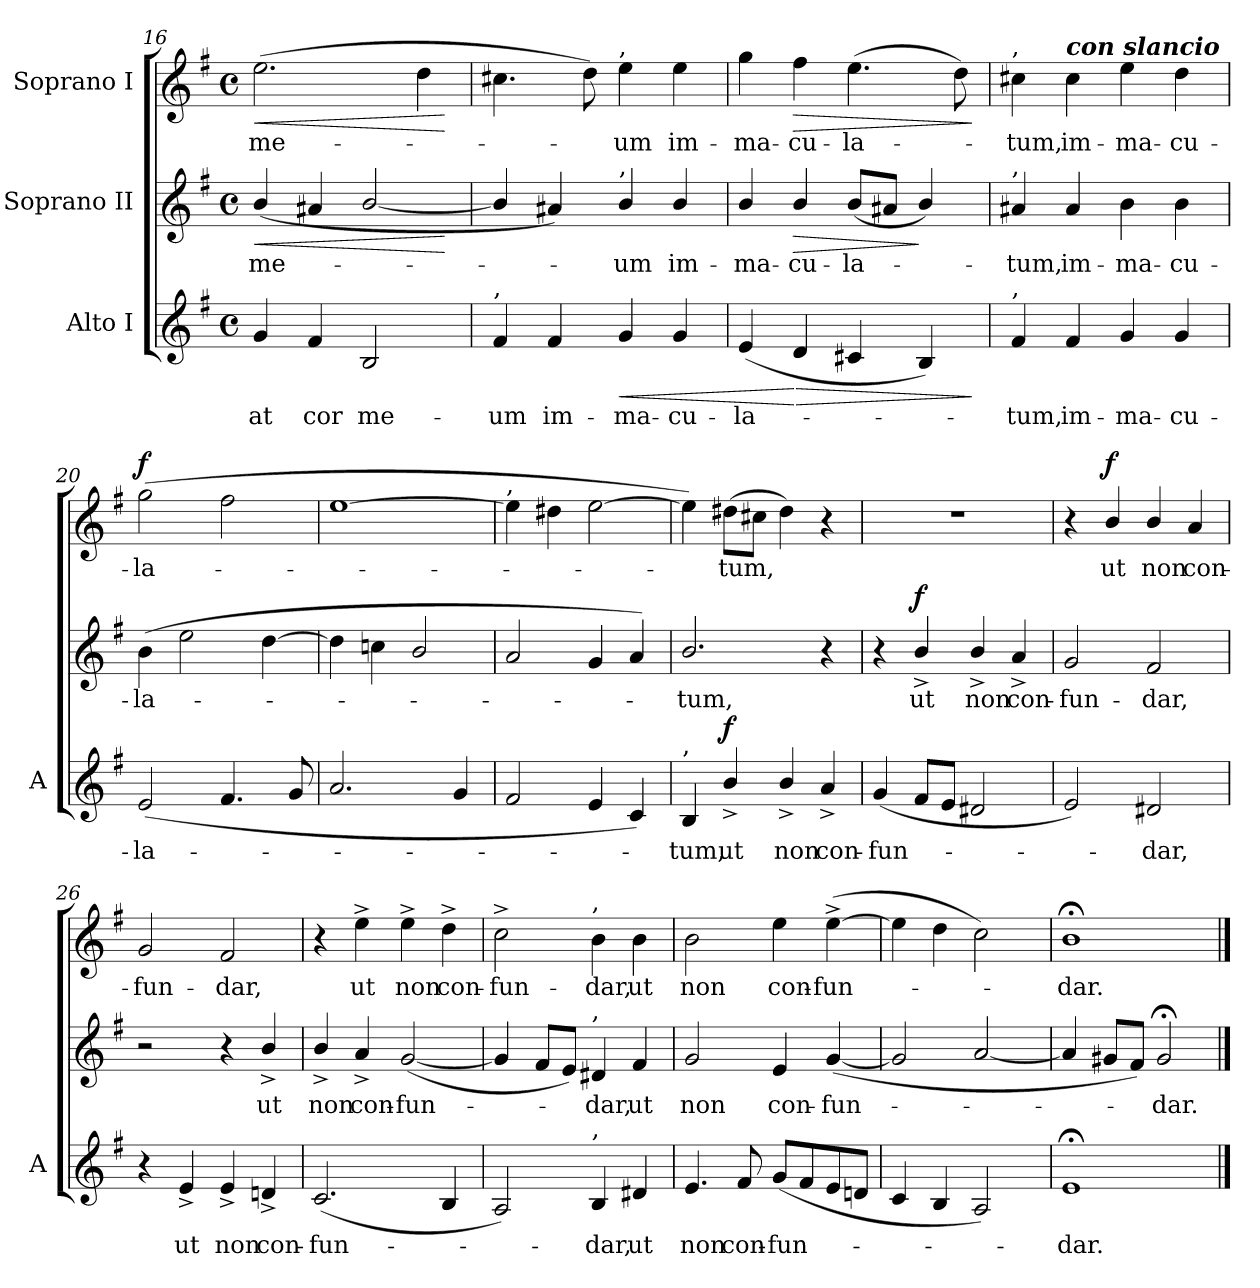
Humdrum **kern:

**kern	**text	**dynam	**kern	**text	**dynam	**kern	**text	**dynam
*part3	*part3	*part3	*part2	*part2	*part2	*part1	*part1	*part1
*staff3	*staff3	*staff3	*staff2	*staff2	*staff2	*staff1	*staff1	*staff1
*I"Alto I	*	*	*I"Soprano II	*	*	*I"Soprano I	*	*
*I'A	*	*	*	*	*	*	*	*
!!LO:LB:g=z
*clefG2	*	*	*clefG2	*	*	*clefG2	*	*
*k[f#]	*	*	*k[f#]	*	*	*k[f#]	*	*
*G:	*	*	*G:	*	*	*G:	*	*
*M4/4	*	*	*M4/4	*	*	*M4/4	*	*
*met(c)	*	*	*met(c)	*	*	*met(c)	*	*
=16	=16	=16	=16	=16	=16	=16	=16	=16
!	!LO:LY:b	!	!	!LO:LY:b	!LO:HP:b	!	!LO:LY:b	!LO:HP:b
4g	-at	.	(<4b/	me-	<	(>2.ee	me-	<
!	!LO:LY:b	!	!	!	!	!	!	!
4f#	cor	.	4a#X	.	.	.	.	.
!	!LO:LY:b	!	!	!	!	!	!	!
2B	me-	.	[2b/	.	.	.	.	.
.	.	.	.	.	.	4dd	.	.
.	.	.	.	.	[	.	.	[
=17	=17	=17	=17	=17	=17	=17	=17	=17
!LO:TX:a:t=,	!	!	!	!	!	!	!	!
!	!LO:LY:b	!	!	!	!	!	!	!
4f#	-um	.	4b/]	.	.	4.cc#X	.	.
!	!LO:LY:b	!	!	!	!	!	!	!
4f#	im-	.	4a#X)	.	.	.	.	.
.	.	.	.	.	.	8dd)	.	.
!	!	!	!	!	!	!LO:TX:a:t=,	!	!
!	!	!	!LO:TX:a:t=,	!	!	!	!	!
!	!LO:LY:b	!LO:HP:b	!	!LO:LY:b	!	!	!LO:LY:b	!
4g	-ma-	<	4b/	um	.	4ee	um	.
!	!LO:LY:b	!	!	!LO:LY:b	!	!	!LO:LY:b	!
4g	-cu-	.	4b/	im-	.	4ee	im-	.
=18	=18	=18	=18	=18	=18	=18	=18	=18
!	!LO:LY:b	!	!	!LO:LY:b	!	!	!LO:LY:b	!
(<4e	-la-	.	4b/	-ma-	.	4gg	-ma-	.
!	!	!LO:HP:n=1:b	!	!LO:LY:b	!LO:HP:b	!	!LO:LY:b	!LO:HP:b
4d	.	[ >	4b/	-cu-	>	4ff#	-cu-	>
!	!	!	!	!LO:LY:b	!	!	!LO:LY:b	!
4c#X	.	.	(<8bL	-la-	.	(>4.ee	-la-	.
.	.	.	8a#XJ	.	.	.	.	.
4B)	.	.	4b/)	.	]	.	.	.
.	.	.	.	.	.	8dd)	.	.
.	.	]	.	.	.	.	.	]
=19	=19	=19	=19	=19	=19	=19	=19	=19
!	!	!	!	!	!	!LO:TX:a:t=,	!	!
!	!	!	!LO:TX:a:t=,	!	!	!	!	!
!LO:TX:a:t=,	!	!	!	!	!	!	!	!
!	!LO:LY:b	!	!	!LO:LY:b	!	!	!LO:LY:b	!
4f#	tum,	.	4a#X	tum,	.	4cc#X	tum,	.
!	!	!	!	!	!	!LO:TX:a:Bi:t=con slancio	!	!
!	!LO:LY:b	!	!	!LO:LY:b	!	!	!LO:LY:b	!
4f#	im-	.	4a#	im-	.	4cc#	im-	.
!	!LO:LY:b	!	!	!LO:LY:b	!	!	!LO:LY:b	!
4g	-ma-	.	4b	-ma-	.	4ee	-ma-	.
!	!LO:LY:b	!	!	!LO:LY:b	!	!	!LO:LY:b	!
4g	-cu-	.	4b	-cu-	.	4dd	-cu-	.
=20	=20	=20	=20	=20	=20	=20	=20	=20
!	!LO:LY:b	!	!	!LO:LY:b	!	!	!LO:LY:b	!LO:DY:b
(<2e	-la-	.	(>4b	-la-	.	(>2gg	la-	f
.	.	.	2ee	.	.	.	.	.
4.f#	.	.	.	.	.	2ff#	.	.
.	.	.	[4dd	.	.	.	.	.
8g	.	.	.	.	.	.	.	.
!!LO:LB:g=z
=21	=21	=21	=21	=21	=21	=21	=21	=21
2.a	.	.	4dd]	.	.	[1ee	.	.
.	.	.	4ccn	.	.	.	.	.
.	.	.	2b/	.	.	.	.	.
4g	.	.	.	.	.	.	.	.
=22	=22	=22	=22	=22	=22	=22	=22	=22
!	!	!	!	!	!	!LO:TX:a:t=,	!	!
2f#	.	.	2a	.	.	4ee]	.	.
.	.	.	.	.	.	4dd#X	.	.
4e	.	.	4g	.	.	[2ee	.	.
4c)	.	.	4a)	.	.	.	.	.
=23	=23	=23	=23	=23	=23	=23	=23	=23
!LO:TX:a:t=,	!	!	!	!	!	!	!	!
!	!LO:LY:b	!	!	!LO:LY:b	!	!	!	!
4B	tum,	.	2.b/	tum,	.	4ee])	.	.
!	!LO:LY:b	!LO:DY:b	!	!	!	!	!LO:LY:b	!
4b^/	ut	f	.	.	.	(>8dd#XL	tum,	.
.	.	.	.	.	.	8cc#XJ	.	.
!	!LO:LY:b	!	!	!	!	!	!	!
4b^/	non	.	.	.	.	4dd#)	.	.
!	!LO:LY:b	!	!	!	!	!	!	!
4a^	con-	.	4r	.	.	4r	.	.
=24	=24	=24	=24	=24	=24	=24	=24	=24
!	!LO:LY:b	!	!	!	!	!	!	!
(<4g	-fun-	.	4r	.	.	1r	.	.
!	!	!	!	!LO:LY:b	!LO:DY:b	!	!	!
8f#L	.	.	4b^/	ut	f	.	.	.
8eJ	.	.	.	.	.	.	.	.
!	!	!	!	!LO:LY:b	!	!	!	!
2d#X	.	.	4b^/	non	.	.	.	.
!	!	!	!	!LO:LY:b	!	!	!	!
.	.	.	4a^	con-	.	.	.	.
=25	=25	=25	=25	=25	=25	=25	=25	=25
!	!	!	!	!LO:LY:b	!	!	!	!
2e)	.	.	2g	-fun-	.	4r	.	.
!	!	!	!	!	!	!	!LO:LY:b	!LO:DY:b
.	.	.	.	.	.	4b/	ut	f
!	!LO:LY:b	!	!	!LO:LY:b	!	!	!LO:LY:b	!
2d#X	dar,	.	2f#	-dar,	.	4b/	non	.
!	!	!	!	!	!	!	!LO:LY:b	!
.	.	.	.	.	.	4a	con-	.
!!LO:LB:g=z
=26	=26	=26	=26	=26	=26	=26	=26	=26
!	!	!	!	!	!	!	!LO:LY:b	!
4r	.	.	2r	.	.	2g	-fun-	.
!	!LO:LY:b	!	!	!	!	!	!	!
4e^	ut	.	.	.	.	.	.	.
!	!LO:LY:b	!	!	!	!	!	!LO:LY:b	!
4e^	non	.	4r	.	.	2f#	-dar,	.
!	!LO:LY:b	!	!	!LO:LY:b	!	!	!	!
4dn^	con-	.	4b^/	ut	.	.	.	.
=27	=27	=27	=27	=27	=27	=27	=27	=27
!	!LO:LY:b	!	!	!LO:LY:b	!	!	!	!
(<2.c	-fun-	.	4b^/	non	.	4r	.	.
!	!	!	!	!LO:LY:b	!	!	!LO:LY:b	!
.	.	.	4a^	con-	.	4ee^	ut	.
!	!	!	!	!LO:LY:b	!	!	!LO:LY:b	!
.	.	.	(<[2g	-fun-	.	4ee^	non	.
!	!	!	!	!	!	!	!LO:LY:b	!
4B	.	.	.	.	.	4dd^	con-	.
=28	=28	=28	=28	=28	=28	=28	=28	=28
!	!	!	!	!	!	!	!LO:LY:b	!
2A)	.	.	4g]	.	.	2cc^	-fun-	.
.	.	.	8f#L	.	.	.	.	.
.	.	.	8eJ)	.	.	.	.	.
!	!	!	!	!	!	!LO:TX:a:t=,	!	!
!	!	!	!LO:TX:a:t=,	!	!	!	!	!
!LO:TX:a:t=,	!	!	!	!	!	!	!	!
!	!LO:LY:b	!	!	!LO:LY:b	!	!	!LO:LY:b	!
4B	dar,	.	4d#X	dar,	.	4b	-dar,	.
!	!LO:LY:b	!	!	!LO:LY:b	!	!	!LO:LY:b	!
4d#X	ut	.	4f#	ut	.	4b	ut	.
=29	=29	=29	=29	=29	=29	=29	=29	=29
!	!LO:LY:b	!	!	!LO:LY:b	!	!	!LO:LY:b	!
4.e	non	.	2g	non	.	2b	non	.
!	!LO:LY:b	!	!	!	!	!	!	!
8f#	con-	.	.	.	.	.	.	.
!	!LO:LY:b	!	!	!LO:LY:b	!	!	!LO:LY:b	!
(<8gL	-fun-	.	4e	con-	.	4ee	con-	.
8f#	.	.	.	.	.	.	.	.
!	!	!	!	!LO:LY:b	!	!	!LO:LY:b	!
8e	.	.	(<[4g	-fun-	.	(>[4ee^	-fun-	.
8dnJ	.	.	.	.	.	.	.	.
=30	=30	=30	=30	=30	=30	=30	=30	=30
4c	.	.	2g]	.	.	4ee]	.	.
4B	.	.	.	.	.	4dd	.	.
2A)	.	.	[2a	.	.	2cc)	.	.
=31	=31	=31	=31	=31	=31	=31	=31	=31
!	!LO:LY:b	!	!	!	!	!	!LO:LY:b	!
1e;<	dar.	.	4a]	.	.	1b;<	dar.	.
.	.	.	8g#XL	.	.	.	.	.
.	.	.	8f#J)	.	.	.	.	.
!	!	!	!	!LO:LY:b	!	!	!	!
.	.	.	2g#;<	dar.	.	.	.	.
==	==	==	==	==	==	==	==	==
*-	*-	*-	*-	*-	*-	*-	*-	*-
